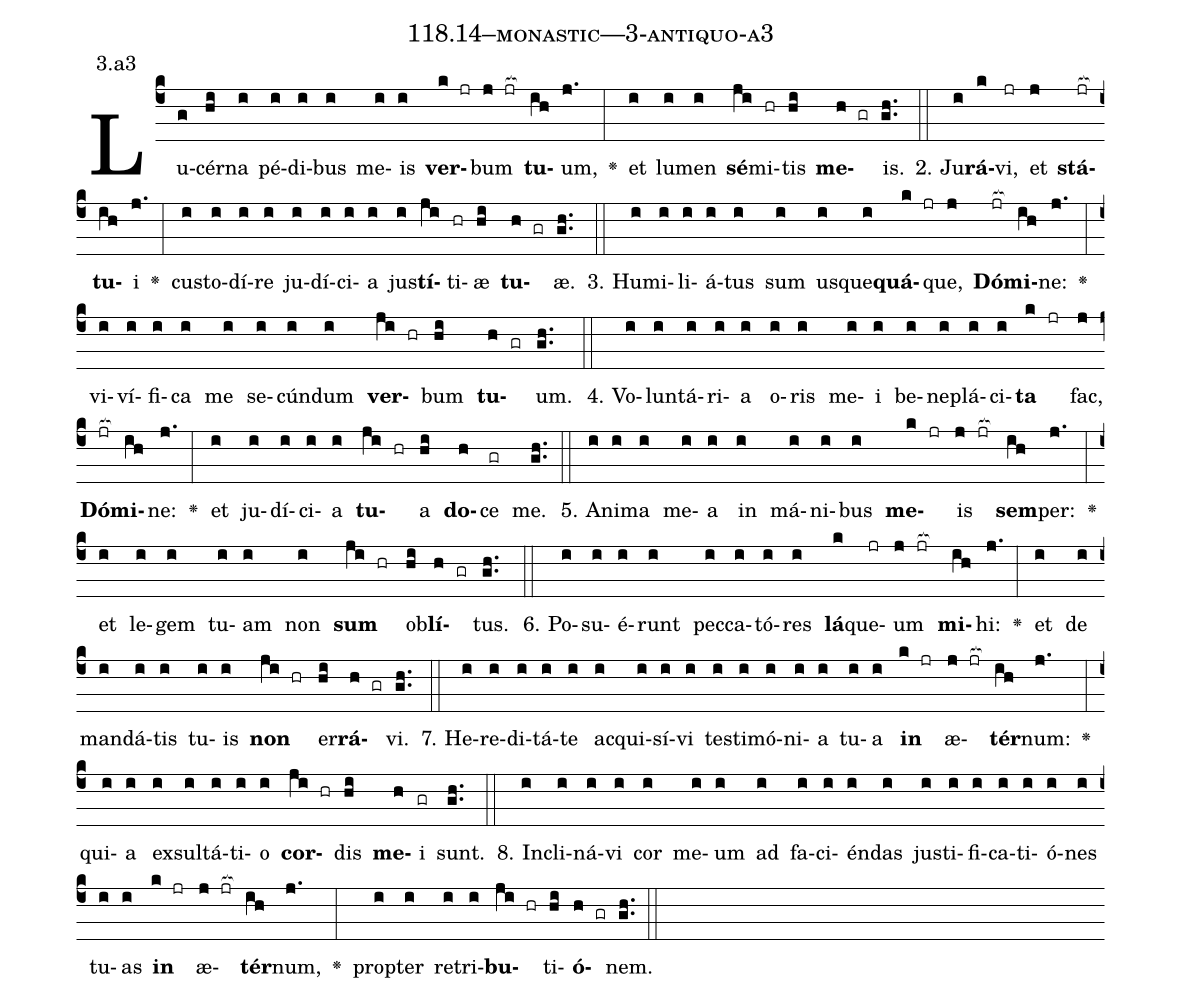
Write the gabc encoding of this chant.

name: 118.14--monastic---3-antiquo-a3;
annotation: 3.a3;
%%
(c4)Lu(g)cér(hi)na(i) pé(i)di(i)bus(i) me(i)is(i) <b>ver</b>(k jr)bum(j jr[ocb:1{]) <b>tu</b>(ih[ocb:0}])um,(j.) <v>\greheightstar</v>(:) et(i) lu(i)men(i) <b>sé</b>(ji)mi(hr)tis(hi) <b>me</b>(h gr)is.(gh..) (::)
2. Ju(i)<b>rá</b>(k)vi,(jr) et(j) <b>stá</b>(jr[ocb:1{])<b>tu</b>(ih[ocb:0}])i(j.) <v>\greheightstar</v>(:) cus(i)to(i)dí(i)re(i) ju(i)dí(i)ci(i)a(i) jus(i)<b>tí</b>(ji)ti(hr)æ(hi) <b>tu</b>(h gr)æ.(gh..) (::)
3. Hu(i)mi(i)li(i)á(i)tus(i) sum(i) us(i)que(i)<b>quá</b>(k jr)que,(j) <b>Dó</b>(jr[ocb:1{])<b>mi</b>(ih[ocb:0}])ne:(j.) <v>\greheightstar</v>(:) vi(i)ví(i)fi(i)ca(i) me(i) se(i)cún(i)dum(i) <b>ver</b>(ji hr)bum(hi) <b>tu</b>(h gr)um.(gh..) (::)
4. Vo(i)lun(i)tá(i)ri(i)a(i) o(i)ris(i) me(i)i(i) be(i)ne(i)plá(i)ci(i)<b>ta</b>(k jr) fac,(j) <b>Dó</b>(jr[ocb:1{])<b>mi</b>(ih[ocb:0}])ne:(j.) <v>\greheightstar</v>(:) et(i) ju(i)dí(i)ci(i)a(i) <b>tu</b>(ji hr)a(hi) <b>do</b>(h)ce(gr) me.(gh..) (::)
5. A(i)ni(i)ma(i) me(i)a(i) in(i) má(i)ni(i)bus(i) <b>me</b>(k jr)is(j jr[ocb:1{]) <b>sem</b>(ih[ocb:0}])per:(j.) <v>\greheightstar</v>(:) et(i) le(i)gem(i) tu(i)am(i) non(i) <b>sum</b>(ji hr) ob(hi)<b>lí</b>(h gr)tus.(gh..) (::)
6. Po(i)su(i)é(i)runt(i) pec(i)ca(i)tó(i)res(i) <b>lá</b>(k)que(jr)um(j jr[ocb:1{]) <b>mi</b>(ih[ocb:0}])hi:(j.) <v>\greheightstar</v>(:) et(i) de(i) man(i)dá(i)tis(i) tu(i)is(i) <b>non</b>(ji hr) er(hi)<b>rá</b>(h gr)vi.(gh..) (::)
7. He(i)re(i)di(i)tá(i)te(i) ac(i)qui(i)sí(i)vi(i) tes(i)ti(i)mó(i)ni(i)a(i) tu(i)a(i) <b>in</b>(k jr) æ(j jr[ocb:1{])<b>tér</b>(ih[ocb:0}])num:(j.) <v>\greheightstar</v>(:) qui(i)a(i) ex(i)sul(i)tá(i)ti(i)o(i) <b>cor</b>(ji hr)dis(hi) <b>me</b>(h)i(gr) sunt.(gh..) (::)
8. In(i)cli(i)ná(i)vi(i) cor(i) me(i)um(i) ad(i) fa(i)ci(i)én(i)das(i) jus(i)ti(i)fi(i)ca(i)ti(i)ó(i)nes(i) tu(i)as(i) <b>in</b>(k jr) æ(j jr[ocb:1{])<b>tér</b>(ih[ocb:0}])num,(j.) <v>\greheightstar</v>(:) prop(i)ter(i) re(i)tri(i)<b>bu</b>(ji hr)ti(hi)<b>ó</b>(h gr)nem.(gh..) (::)
